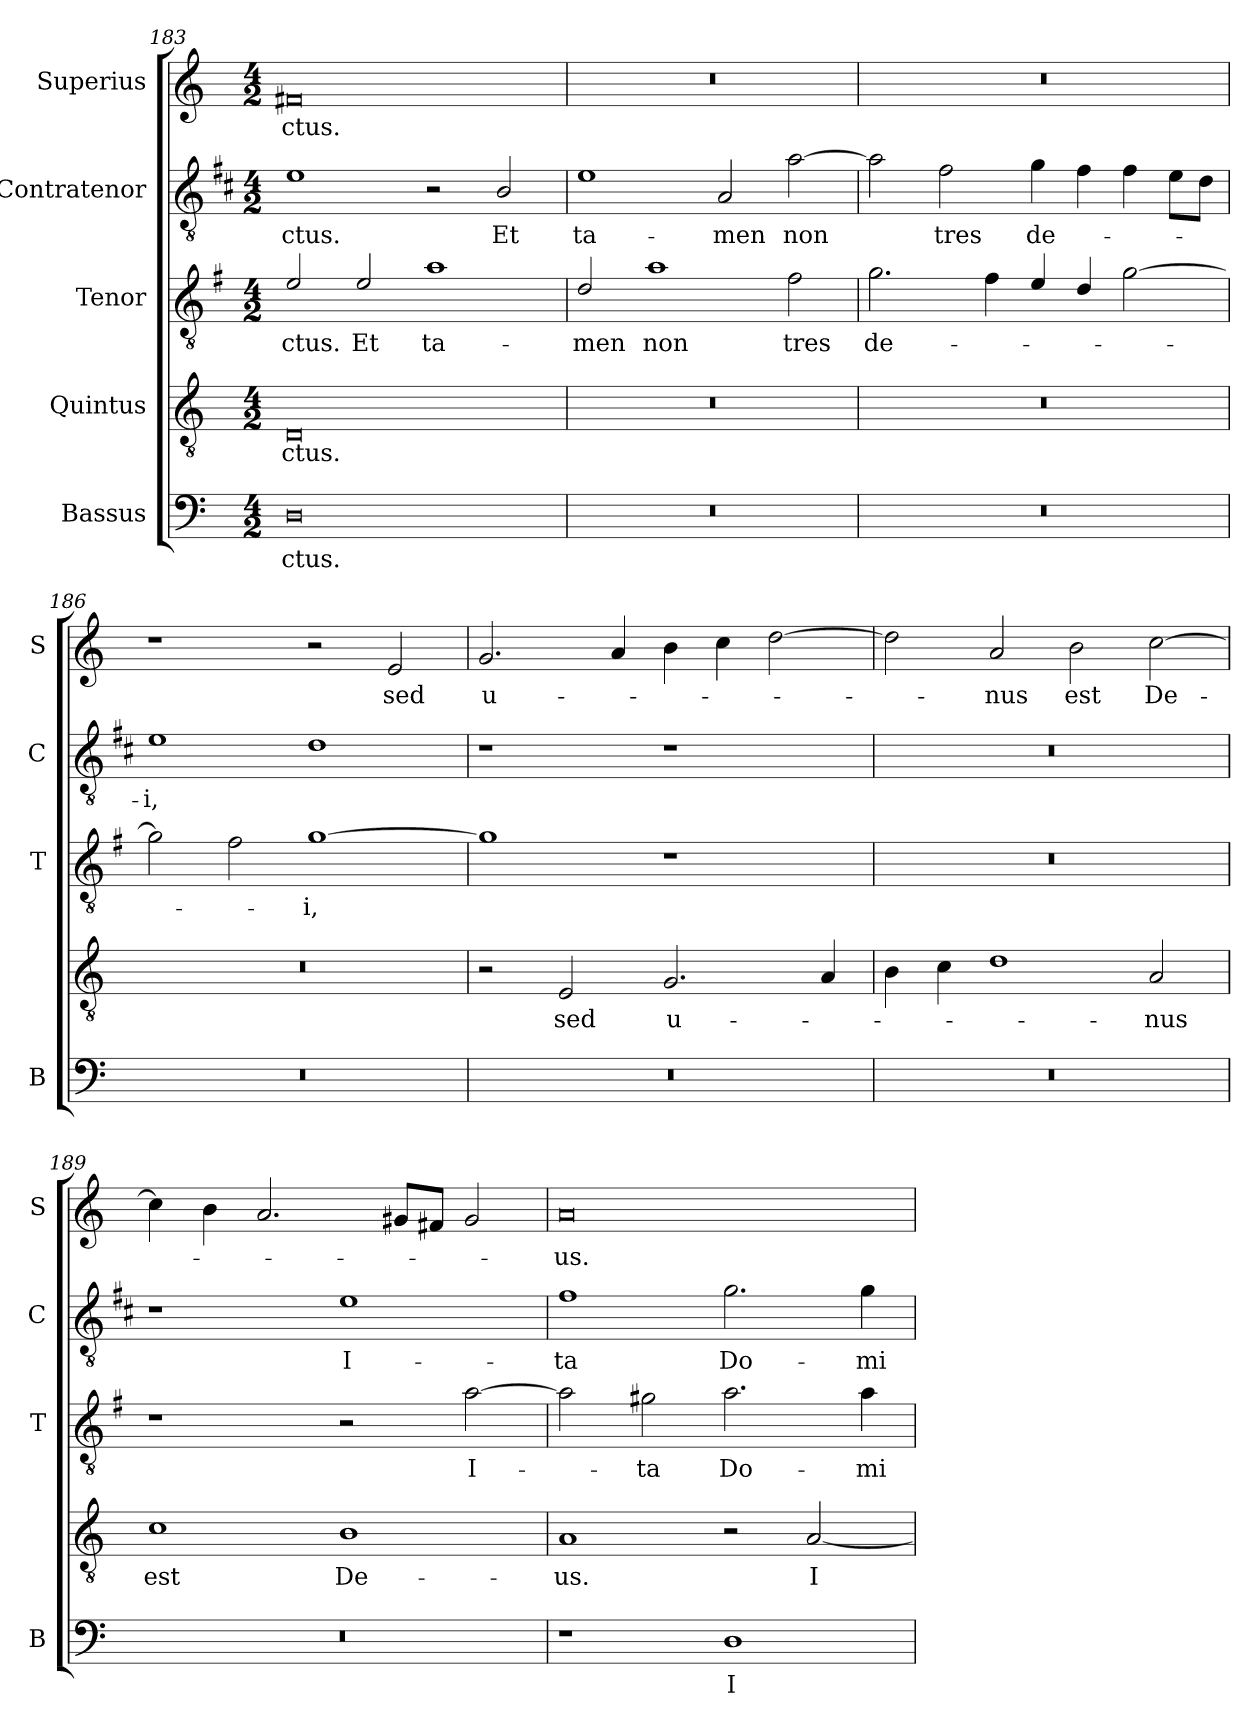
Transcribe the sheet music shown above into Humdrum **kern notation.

**kern	**text	**kern	**text	**kern	**text	**kern	**text	**kern	**text
*part5	*part5	*part4	*part4	*part3	*part3	*part2	*part2	*part1	*part1
*staff5	*staff5	*staff4	*staff4	*staff3	*staff3	*staff2	*staff2	*staff1	*staff1
*I"Bassus	*	*I"Quintus	*	*I"Tenor	*	*I"Contratenor	*	*I"Superius	*
*I'B	*	*	*	*I'T	*	*I'C	*	*I'S	*
*clefF4	*	*clefGv2	*	*clefGv2	*	*clefGv2	*	*clefG2	*
*	*	*	*	*ITrd4c7	*	*ITrd1c2	*	*	*
*k[]	*	*k[]	*	*k[]	*	*k[]	*	*k[]	*
*C:	*	*C:	*	*C:	*	*C:	*	*C:	*
*M4/2	*	*M4/2	*	*M4/2	*	*M4/2	*	*M4/2	*
=183	=183	=183	=183	=183	=183	=183	=183	=183	=183
!	!LO:LY:b	!	!LO:LY:b	!	!LO:LY:b	!	!LO:LY:b	!	!LO:LY:b
0D	-ctus.	0D	-ctus.	2A/	-ctus.	1d	-ctus.	0f#X	-ctus.
!	!	!	!	!	!LO:LY:b	!	!	!	!
.	.	.	.	2A/	Et	.	.	.	.
!	!	!	!	!	!LO:LY:b	!	!	!	!
.	.	.	.	1d	ta-	2r	.	.	.
!	!	!	!	!	!	!	!LO:LY:b	!	!
.	.	.	.	.	.	2A/	Et	.	.
=184	=184	=184	=184	=184	=184	=184	=184	=184	=184
!	!	!	!	!	!LO:LY:b	!	!LO:LY:b	!	!
0r	.	0r	.	2G/	-men	1d	ta-	0r	.
!	!	!	!	!	!LO:LY:b	!	!	!	!
.	.	.	.	1d	non	.	.	.	.
!	!	!	!	!	!	!	!LO:LY:b	!	!
.	.	.	.	.	.	2G/	-men	.	.
!	!	!	!	!	!LO:LY:b	!	!LO:LY:b	!	!
.	.	.	.	2B\	tres	[2g\	non	.	.
=185	=185	=185	=185	=185	=185	=185	=185	=185	=185
!	!	!	!	!	!LO:LY:b	!	!	!	!
0r	.	0r	.	2.c\	de-	2g\]	.	0r	.
!	!	!	!	!	!	!	!LO:LY:b	!	!
.	.	.	.	.	.	2e\	tres	.	.
.	.	.	.	4B\	.	.	.	.	.
!	!	!	!	!	!	!	!LO:LY:b	!	!
.	.	.	.	4A/	.	4f\	de-	.	.
.	.	.	.	4G/	.	4e\	.	.	.
.	.	.	.	[2c\	.	4e\	.	.	.
.	.	.	.	.	.	8d\L	.	.	.
.	.	.	.	.	.	8c\J	.	.	.
=186	=186	=186	=186	=186	=186	=186	=186	=186	=186
!	!	!	!	!	!	!	!LO:LY:b	!	!
0r	.	0r	.	2c\]	.	1d	-i,	1r	.
.	.	.	.	2B\	.	.	.	.	.
!	!	!	!	!	!LO:LY:b	!	!	!	!
.	.	.	.	[1c	-i,	1c	.	2r	.
!	!	!	!	!	!	!	!	!	!LO:LY:b
.	.	.	.	.	.	.	.	2e/	sed
!!LO:LB:g=z
=187	=187	=187	=187	=187	=187	=187	=187	=187	=187
!	!	!	!	!	!	!	!	!	!LO:LY:b
0r	.	2r	.	1c]	.	1r	.	2.g/	u-
!	!	!	!LO:LY:b	!	!	!	!	!	!
.	.	2E/	sed	.	.	.	.	.	.
.	.	.	.	.	.	.	.	4a/	.
!	!	!	!LO:LY:b	!	!	!	!	!	!
.	.	2.G/	u-	1r	.	1r	.	4b\	.
.	.	.	.	.	.	.	.	4cc\	.
.	.	.	.	.	.	.	.	[2dd\	.
.	.	4A/	.	.	.	.	.	.	.
=188	=188	=188	=188	=188	=188	=188	=188	=188	=188
0r	.	4B\	.	0r	.	0r	.	2dd\]	.
.	.	4c\	.	.	.	.	.	.	.
!	!	!	!	!	!	!	!	!	!LO:LY:b
.	.	1d	.	.	.	.	.	2a/	-nus
!	!	!	!	!	!	!	!	!	!LO:LY:b
.	.	.	.	.	.	.	.	2b\	est
!	!	!	!LO:LY:b	!	!	!	!	!	!LO:LY:b
.	.	2A/	-nus	.	.	.	.	[2cc\	De-
=189	=189	=189	=189	=189	=189	=189	=189	=189	=189
!	!	!	!LO:LY:b	!	!	!	!	!	!
0r	.	1c	est	1r	.	1r	.	4cc\]	.
.	.	.	.	.	.	.	.	4b\	.
.	.	.	.	.	.	.	.	2.a/	.
!	!	!	!LO:LY:b	!	!	!	!LO:LY:b	!	!
.	.	1B	De-	2r	.	1d	I-	.	.
.	.	.	.	.	.	.	.	8g#X/L	.
.	.	.	.	.	.	.	.	8f#X/J	.
!	!	!	!	!	!LO:LY:b	!	!	!	!
.	.	.	.	[2d\	I-	.	.	2g#/	.
=190	=190	=190	=190	=190	=190	=190	=190	=190	=190
!	!	!	!LO:LY:b	!	!	!	!LO:LY:b	!	!LO:LY:b
1r	.	1A	-us.	2d\]	.	1e	-ta	0a	-us.
!	!	!	!	!	!LO:LY:b	!	!	!	!
.	.	.	.	2c#X\	-ta	.	.	.	.
!	!LO:LY:b	!	!	!	!LO:LY:b	!	!LO:LY:b	!	!
1D	I-	2r	.	2.d\	Do-	2.f\	Do-	.	.
!	!	!	!LO:LY:b	!	!	!	!	!	!
.	.	[2A/	I-	.	.	.	.	.	.
!	!	!	!	!	!LO:LY:b	!	!LO:LY:b	!	!
.	.	.	.	4d\	-mi-	4f\	-mi-	.	.
=	=	=	=	=	=	=	=	=	=
*-	*-	*-	*-	*-	*-	*-	*-	*-	*-
